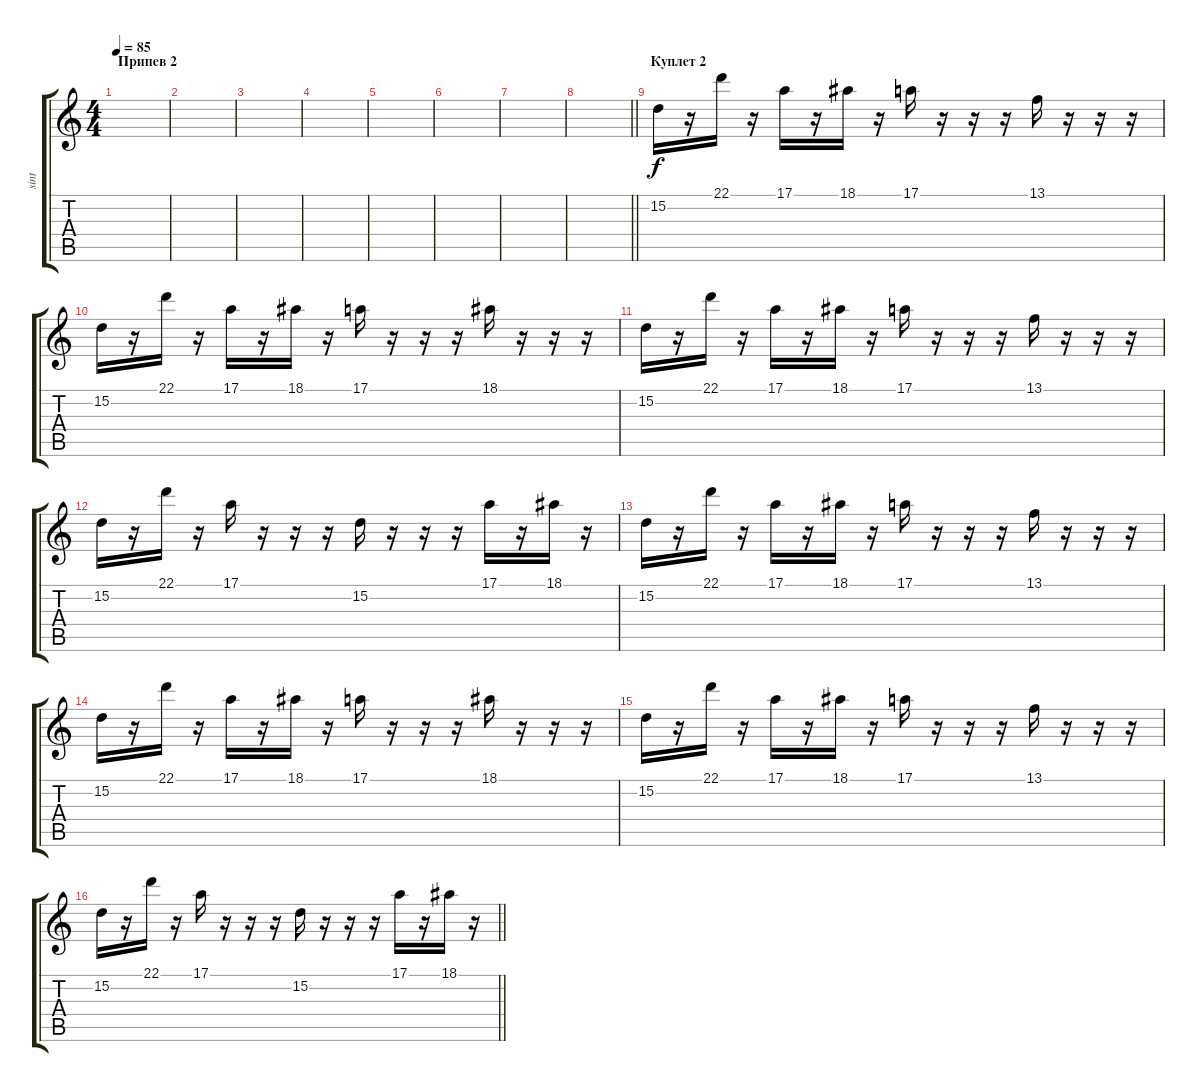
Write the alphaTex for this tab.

\track ("sint" "sint") {instrument lead2sawtooth}
\staff {score tabs}
\tuning (E4 B3 G3 D3 A2 E2) {hide}
\ts (4 4)
\section ("" "Припев 2")
\tempo 85
\clef g2
\ks c
|
|
|
|
|
|
|
\barLineRight lightlight
|
\section ("" "Куплет 2")
15.2.16 r.16 22.1.16 r.16 17.1.16 r.16 18.1.16 r.16 17.1.16 r.16 r.16 r.16 13.1.16 r.16 r.16 r.16 |
15.2.16 r.16 22.1.16 r.16 17.1.16 r.16 18.1.16 r.16 17.1.16 r.16 r.16 r.16 18.1.16 r.16 r.16 r.16 |
15.2.16 r.16 22.1.16 r.16 17.1.16 r.16 18.1.16 r.16 17.1.16 r.16 r.16 r.16 13.1.16 r.16 r.16 r.16 |
15.2.16 r.16 22.1.16 r.16 17.1.16 r.16 r.16 r.16 15.2.16 r.16 r.16 r.16 17.1.16 r.16 18.1.16 r.16 |
15.2.16 r.16 22.1.16 r.16 17.1.16 r.16 18.1.16 r.16 17.1.16 r.16 r.16 r.16 13.1.16 r.16 r.16 r.16 |
15.2.16 r.16 22.1.16 r.16 17.1.16 r.16 18.1.16 r.16 17.1.16 r.16 r.16 r.16 18.1.16 r.16 r.16 r.16 |
15.2.16 r.16 22.1.16 r.16 17.1.16 r.16 18.1.16 r.16 17.1.16 r.16 r.16 r.16 13.1.16 r.16 r.16 r.16 |
\barLineRight lightlight
15.2.16 r.16 22.1.16 r.16 17.1.16 r.16 r.16 r.16 15.2.16 r.16 r.16 r.16 17.1.16 r.16 18.1.16 r.16
